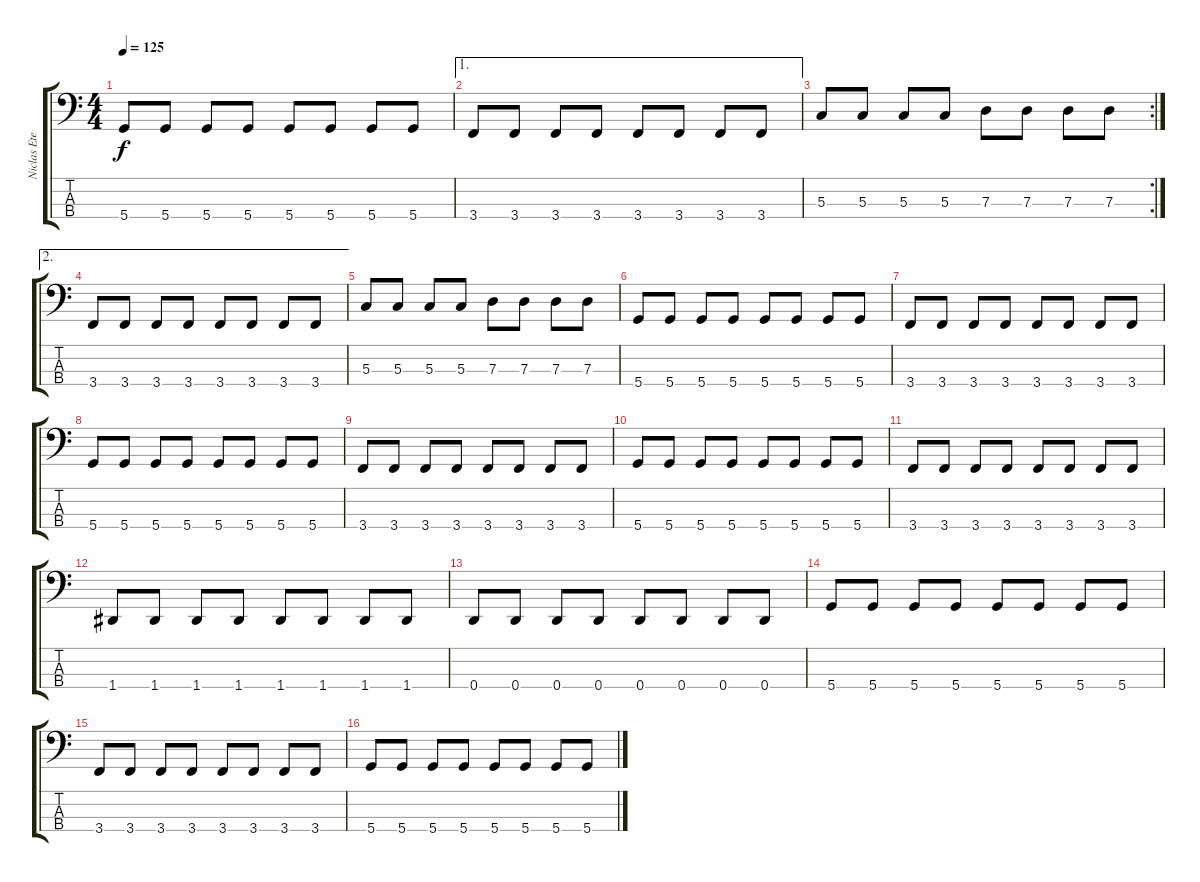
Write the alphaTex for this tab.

\track ("Niclas Etelävuori" "Niclas Ete") {instrument electricbasspick}
\staff {score tabs}
\tuning (F2 C2 G1 D1) {hide}
\ts (4 4)
\tempo 125
\clef f4
\ks c
5.4.8{dy f} 5.4.8 5.4.8 5.4.8 5.4.8 5.4.8 5.4.8 5.4.8 |
\ae 1
3.4.8 3.4.8 3.4.8 3.4.8 3.4.8 3.4.8 3.4.8 3.4.8 |
\rc 2
5.3.8 5.3.8 5.3.8 5.3.8 7.3.8 7.3.8 7.3.8 7.3.8 |
\ae 2
3.4.8 3.4.8 3.4.8 3.4.8 3.4.8 3.4.8 3.4.8 3.4.8 |
5.3.8 5.3.8 5.3.8 5.3.8 7.3.8 7.3.8 7.3.8 7.3.8 |
5.4.8 5.4.8 5.4.8 5.4.8 5.4.8 5.4.8 5.4.8 5.4.8 |
3.4.8 3.4.8 3.4.8 3.4.8 3.4.8 3.4.8 3.4.8 3.4.8 |
5.4.8 5.4.8 5.4.8 5.4.8 5.4.8 5.4.8 5.4.8 5.4.8 |
3.4.8 3.4.8 3.4.8 3.4.8 3.4.8 3.4.8 3.4.8 3.4.8 |
5.4.8 5.4.8 5.4.8 5.4.8 5.4.8 5.4.8 5.4.8 5.4.8 |
3.4.8 3.4.8 3.4.8 3.4.8 3.4.8 3.4.8 3.4.8 3.4.8 |
1.4.8 1.4.8 1.4.8 1.4.8 1.4.8 1.4.8 1.4.8 1.4.8 |
0.4.8 0.4.8 0.4.8 0.4.8 0.4.8 0.4.8 0.4.8 0.4.8 |
5.4.8 5.4.8 5.4.8 5.4.8 5.4.8 5.4.8 5.4.8 5.4.8 |
3.4.8 3.4.8 3.4.8 3.4.8 3.4.8 3.4.8 3.4.8 3.4.8 |
5.4.8 5.4.8 5.4.8 5.4.8 5.4.8 5.4.8 5.4.8 5.4.8
